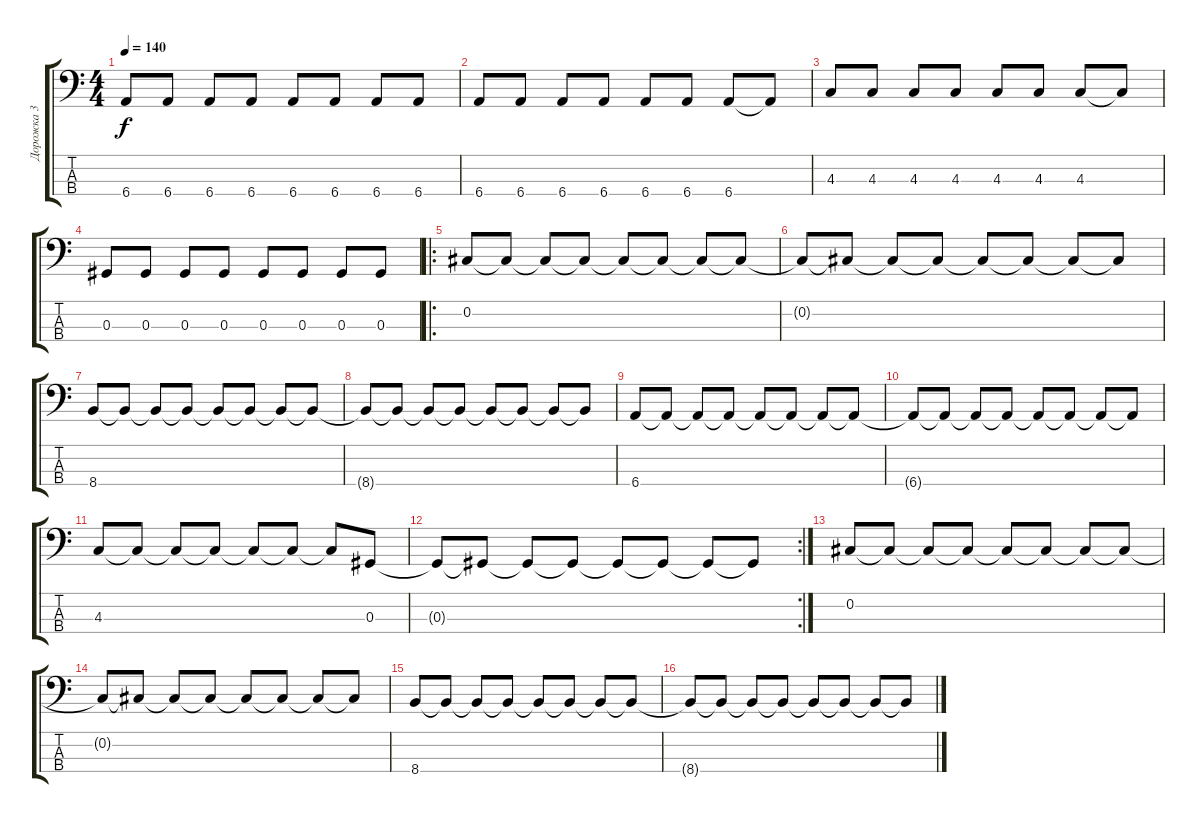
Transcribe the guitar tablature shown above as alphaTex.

\track ("Дорожка 3" "Дорожка 3") {instrument electricbassfinger}
\staff {score tabs}
\tuning (Gb2 Db2 Ab1 Eb1) {hide}
\ts (4 4)
\tempo 140
\clef f4
\ks c
6.4.8{dy f} 6.4.8 6.4.8 6.4.8 6.4.8 6.4.8 6.4.8 6.4.8 |
6.4.8 6.4.8 6.4.8 6.4.8 6.4.8 6.4.8 6.4.8 6.4{t}.8 |
4.3.8 4.3.8 4.3.8 4.3.8 4.3.8 4.3.8 4.3.8 4.3{t}.8 |
0.3.8 0.3.8 0.3.8 0.3.8 0.3.8 0.3.8 0.3.8 0.3.8 |
\ro
0.2.8 0.2{t}.8 0.2{t}.8 0.2{t}.8 0.2{t}.8 0.2{t}.8 0.2{t}.8 0.2{t}.8 |
0.2{t}.8 0.2{t}.8 0.2{t}.8 0.2{t}.8 0.2{t}.8 0.2{t}.8 0.2{t}.8 0.2{t}.8 |
8.4.8 8.4{t}.8 8.4{t}.8 8.4{t}.8 8.4{t}.8 8.4{t}.8 8.4{t}.8 8.4{t}.8 |
8.4{t}.8 8.4{t}.8 8.4{t}.8 8.4{t}.8 8.4{t}.8 8.4{t}.8 8.4{t}.8 8.4{t}.8 |
6.4.8 6.4{t}.8 6.4{t}.8 6.4{t}.8 6.4{t}.8 6.4{t}.8 6.4{t}.8 6.4{t}.8 |
6.4{t}.8 6.4{t}.8 6.4{t}.8 6.4{t}.8 6.4{t}.8 6.4{t}.8 6.4{t}.8 6.4{t}.8 |
4.3.8 4.3{t}.8 4.3{t}.8 4.3{t}.8 4.3{t}.8 4.3{t}.8 4.3{t}.8 0.3.8 |
\rc 2
0.3{t}.8 0.3{t}.8 0.3{t}.8 0.3{t}.8 0.3{t}.8 0.3{t}.8 0.3{t}.8 0.3{t}.8 |
0.2.8 0.2{t}.8 0.2{t}.8 0.2{t}.8 0.2{t}.8 0.2{t}.8 0.2{t}.8 0.2{t}.8 |
0.2{t}.8 0.2{t}.8 0.2{t}.8 0.2{t}.8 0.2{t}.8 0.2{t}.8 0.2{t}.8 0.2{t}.8 |
8.4.8 8.4{t}.8 8.4{t}.8 8.4{t}.8 8.4{t}.8 8.4{t}.8 8.4{t}.8 8.4{t}.8 |
8.4{t}.8 8.4{t}.8 8.4{t}.8 8.4{t}.8 8.4{t}.8 8.4{t}.8 8.4{t}.8 8.4{t}.8
